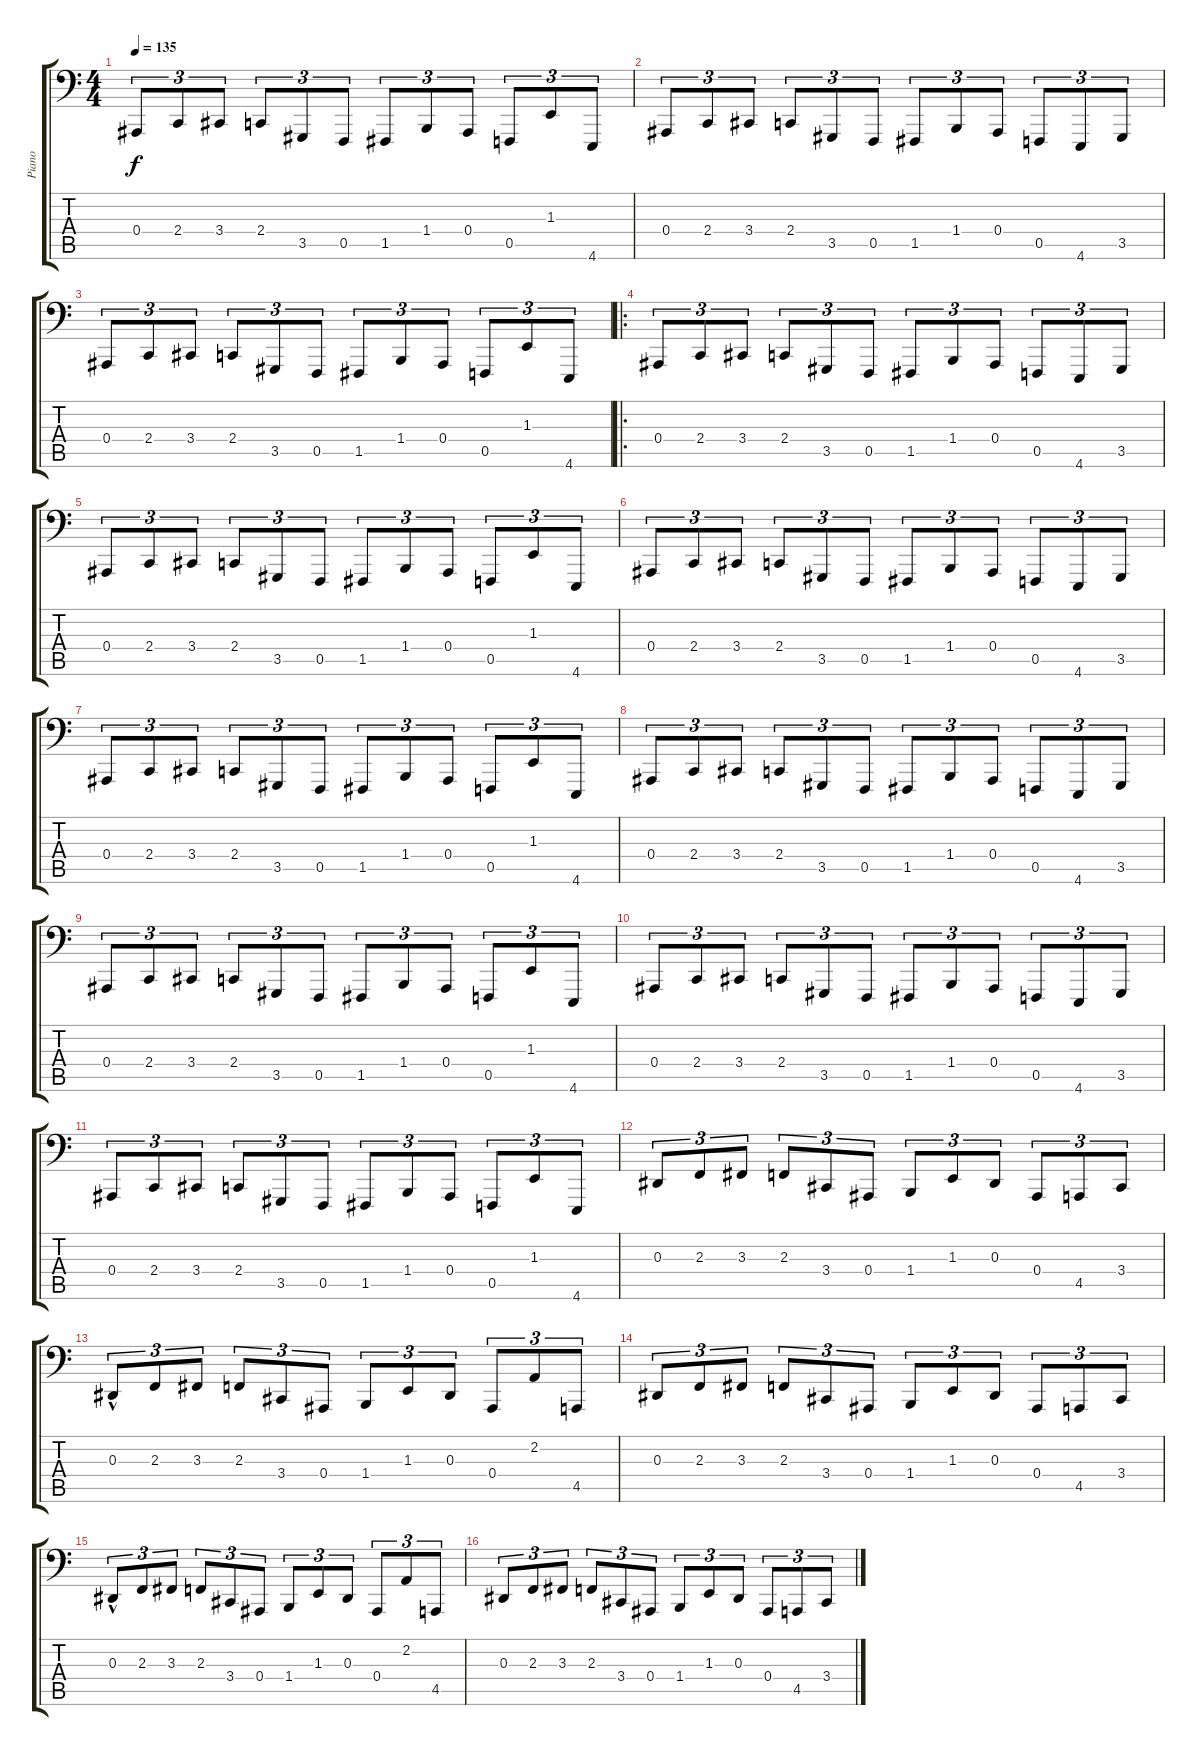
\track ("Piano" "Piano") {instrument acousticgrandpiano}
\staff {score tabs}
\tuning (C3 G2 Eb2 Bb1 F1 C1) {hide}
\ts (4 4)
\tempo 135
\clef f4
\ks c
0.4.8{tu (3 2) dy f} 2.4.8{tu (3 2)} 3.4.8{tu (3 2)} 2.4.8{tu (3 2)} 3.5.8{tu (3 2)} 0.5.8{tu (3 2)} 1.5.8{tu (3 2)} 1.4.8{tu (3 2)} 0.4.8{tu (3 2)} 0.5.8{tu (3 2)} 1.3.8{tu (3 2)} 4.6.8{tu (3 2)} |
0.4.8{tu (3 2) instrument electricgrandpiano} 2.4.8{tu (3 2)} 3.4.8{tu (3 2)} 2.4.8{tu (3 2)} 3.5.8{tu (3 2)} 0.5.8{tu (3 2)} 1.5.8{tu (3 2)} 1.4.8{tu (3 2)} 0.4.8{tu (3 2)} 0.5.8{tu (3 2)} 4.6.8{tu (3 2)} 3.5.8{tu (3 2)} |
0.4.8{tu (3 2)} 2.4.8{tu (3 2)} 3.4.8{tu (3 2)} 2.4.8{tu (3 2)} 3.5.8{tu (3 2)} 0.5.8{tu (3 2)} 1.5.8{tu (3 2)} 1.4.8{tu (3 2)} 0.4.8{tu (3 2)} 0.5.8{tu (3 2)} 1.3.8{tu (3 2)} 4.6.8{tu (3 2)} |
\ro
0.4.8{tu (3 2) instrument electricgrandpiano} 2.4.8{tu (3 2)} 3.4.8{tu (3 2)} 2.4.8{tu (3 2)} 3.5.8{tu (3 2)} 0.5.8{tu (3 2)} 1.5.8{tu (3 2)} 1.4.8{tu (3 2)} 0.4.8{tu (3 2)} 0.5.8{tu (3 2)} 4.6.8{tu (3 2)} 3.5.8{tu (3 2)} |
0.4.8{tu (3 2)} 2.4.8{tu (3 2)} 3.4.8{tu (3 2)} 2.4.8{tu (3 2)} 3.5.8{tu (3 2)} 0.5.8{tu (3 2)} 1.5.8{tu (3 2)} 1.4.8{tu (3 2)} 0.4.8{tu (3 2)} 0.5.8{tu (3 2)} 1.3.8{tu (3 2)} 4.6.8{tu (3 2)} |
0.4.8{tu (3 2) instrument electricgrandpiano} 2.4.8{tu (3 2)} 3.4.8{tu (3 2)} 2.4.8{tu (3 2)} 3.5.8{tu (3 2)} 0.5.8{tu (3 2)} 1.5.8{tu (3 2)} 1.4.8{tu (3 2)} 0.4.8{tu (3 2)} 0.5.8{tu (3 2)} 4.6.8{tu (3 2)} 3.5.8{tu (3 2)} |
0.4.8{tu (3 2)} 2.4.8{tu (3 2)} 3.4.8{tu (3 2)} 2.4.8{tu (3 2)} 3.5.8{tu (3 2)} 0.5.8{tu (3 2)} 1.5.8{tu (3 2)} 1.4.8{tu (3 2)} 0.4.8{tu (3 2)} 0.5.8{tu (3 2)} 1.3.8{tu (3 2)} 4.6.8{tu (3 2)} |
0.4.8{tu (3 2) instrument electricgrandpiano} 2.4.8{tu (3 2)} 3.4.8{tu (3 2)} 2.4.8{tu (3 2)} 3.5.8{tu (3 2)} 0.5.8{tu (3 2)} 1.5.8{tu (3 2)} 1.4.8{tu (3 2)} 0.4.8{tu (3 2)} 0.5.8{tu (3 2)} 4.6.8{tu (3 2)} 3.5.8{tu (3 2)} |
0.4.8{tu (3 2)} 2.4.8{tu (3 2)} 3.4.8{tu (3 2)} 2.4.8{tu (3 2)} 3.5.8{tu (3 2)} 0.5.8{tu (3 2)} 1.5.8{tu (3 2)} 1.4.8{tu (3 2)} 0.4.8{tu (3 2)} 0.5.8{tu (3 2)} 1.3.8{tu (3 2)} 4.6.8{tu (3 2)} |
0.4.8{tu (3 2) instrument electricgrandpiano} 2.4.8{tu (3 2)} 3.4.8{tu (3 2)} 2.4.8{tu (3 2)} 3.5.8{tu (3 2)} 0.5.8{tu (3 2)} 1.5.8{tu (3 2)} 1.4.8{tu (3 2)} 0.4.8{tu (3 2)} 0.5.8{tu (3 2)} 4.6.8{tu (3 2)} 3.5.8{tu (3 2)} |
0.4.8{tu (3 2)} 2.4.8{tu (3 2)} 3.4.8{tu (3 2)} 2.4.8{tu (3 2)} 3.5.8{tu (3 2)} 0.5.8{tu (3 2)} 1.5.8{tu (3 2)} 1.4.8{tu (3 2)} 0.4.8{tu (3 2)} 0.5.8{tu (3 2)} 1.3.8{tu (3 2)} 4.6.8{tu (3 2)} |
0.3.8{tu (3 2)} 2.3.8{tu (3 2)} 3.3.8{tu (3 2)} 2.3.8{tu (3 2)} 3.4.8{tu (3 2)} 0.4.8{tu (3 2)} 1.4.8{tu (3 2)} 1.3.8{tu (3 2)} 0.3.8{tu (3 2)} 0.4.8{tu (3 2)} 4.5.8{tu (3 2)} 3.4.8{tu (3 2)} |
0.3{hac}.8{tu (3 2)} 2.3.8{tu (3 2)} 3.3.8{tu (3 2)} 2.3.8{tu (3 2)} 3.4.8{tu (3 2)} 0.4.8{tu (3 2)} 1.4.8{tu (3 2)} 1.3.8{tu (3 2)} 0.3.8{tu (3 2)} 0.4.8{tu (3 2)} 2.2.8{tu (3 2)} 4.5.8{tu (3 2)} |
0.3.8{tu (3 2)} 2.3.8{tu (3 2)} 3.3.8{tu (3 2)} 2.3.8{tu (3 2)} 3.4.8{tu (3 2)} 0.4.8{tu (3 2)} 1.4.8{tu (3 2)} 1.3.8{tu (3 2)} 0.3.8{tu (3 2)} 0.4.8{tu (3 2)} 4.5.8{tu (3 2)} 3.4.8{tu (3 2)} |
0.3{hac}.8{tu (3 2)} 2.3.8{tu (3 2)} 3.3.8{tu (3 2)} 2.3.8{tu (3 2)} 3.4.8{tu (3 2)} 0.4.8{tu (3 2)} 1.4.8{tu (3 2)} 1.3.8{tu (3 2)} 0.3.8{tu (3 2)} 0.4.8{tu (3 2)} 2.2.8{tu (3 2)} 4.5.8{tu (3 2)} |
0.3.8{tu (3 2)} 2.3.8{tu (3 2)} 3.3.8{tu (3 2)} 2.3.8{tu (3 2)} 3.4.8{tu (3 2)} 0.4.8{tu (3 2)} 1.4.8{tu (3 2)} 1.3.8{tu (3 2)} 0.3.8{tu (3 2)} 0.4.8{tu (3 2)} 4.5.8{tu (3 2)} 3.4.8{tu (3 2)}
